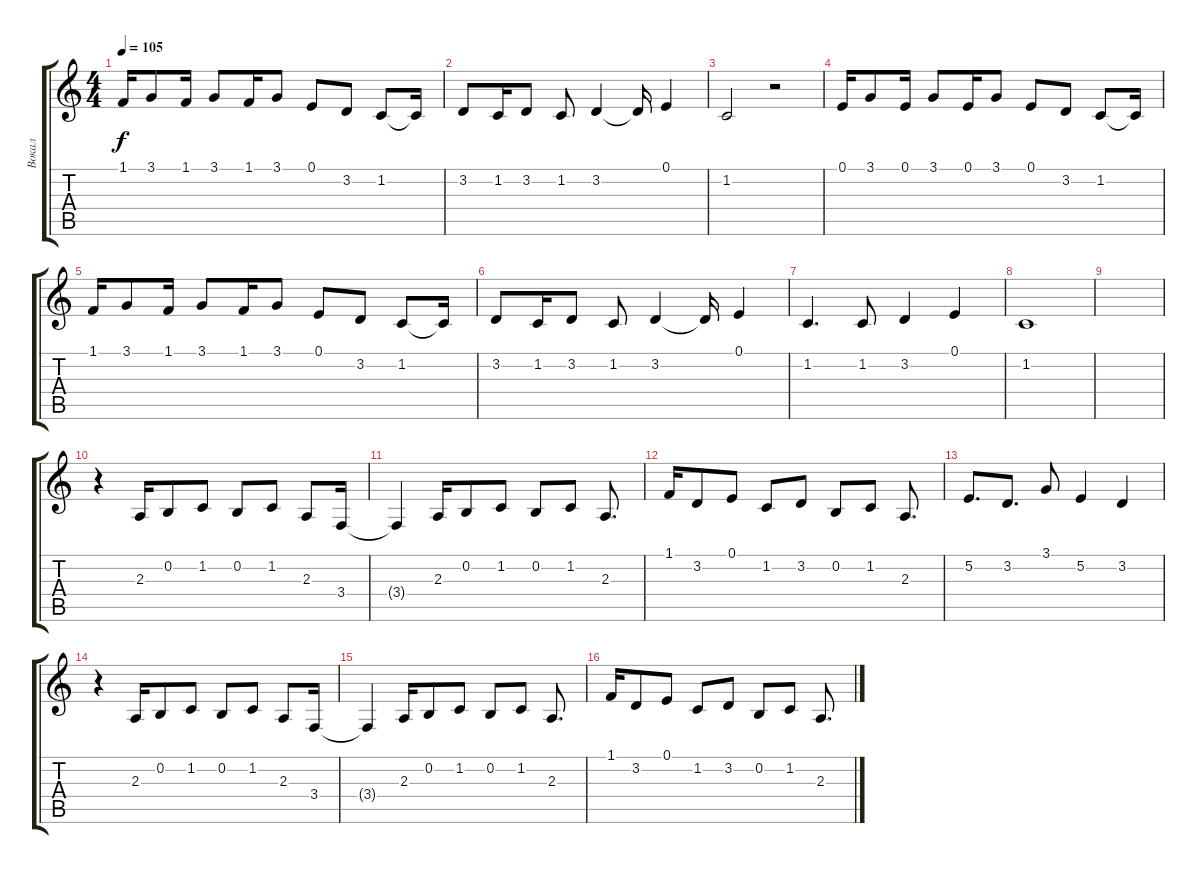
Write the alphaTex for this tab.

\track ("Вокал" "Вокал") {instrument lead2sawtooth}
\staff {score tabs}
\tuning (E4 B3 G3 D3 A2 E2) {hide}
\ts (4 4)
\tempo 105
\clef g2
\ks c
1.1.16{dy f} 3.1.8 1.1.16 3.1.8 1.1.16 3.1.8 0.1.8 3.2.8 1.2.8 1.2{t}.16 |
3.2.8 1.2.16 3.2.8 1.2.8 3.2.4 3.2{t}.16 0.1.4 |
1.2.2 r.2 |
0.1.16 3.1.8 0.1.16 3.1.8 0.1.16 3.1.8 0.1.8 3.2.8 1.2.8 1.2{t}.16 |
1.1.16 3.1.8 1.1.16 3.1.8 1.1.16 3.1.8 0.1.8 3.2.8 1.2.8 1.2{t}.16 |
3.2.8 1.2.16 3.2.8 1.2.8 3.2.4 3.2{t}.16 0.1.4 |
1.2.4{d} 1.2.8 3.2.4 0.1.4 |
1.2.1 |
|
r.4 2.3.16 0.2.8 1.2.8 0.2.8 1.2.8 2.3.8 3.4.16 |
3.4{t}.4 2.3.16 0.2.8 1.2.8 0.2.8 1.2.8 2.3.8{d} |
1.1.16 3.2.8 0.1.8 1.2.8 3.2.8 0.2.8 1.2.8 2.3.8{d} |
5.2.8{d} 3.2.8{d} 3.1.8 5.2.4 3.2.4 |
r.4 2.3.16 0.2.8 1.2.8 0.2.8 1.2.8 2.3.8 3.4.16 |
3.4{t}.4 2.3.16 0.2.8 1.2.8 0.2.8 1.2.8 2.3.8{d} |
1.1.16 3.2.8 0.1.8 1.2.8 3.2.8 0.2.8 1.2.8 2.3.8{d}
